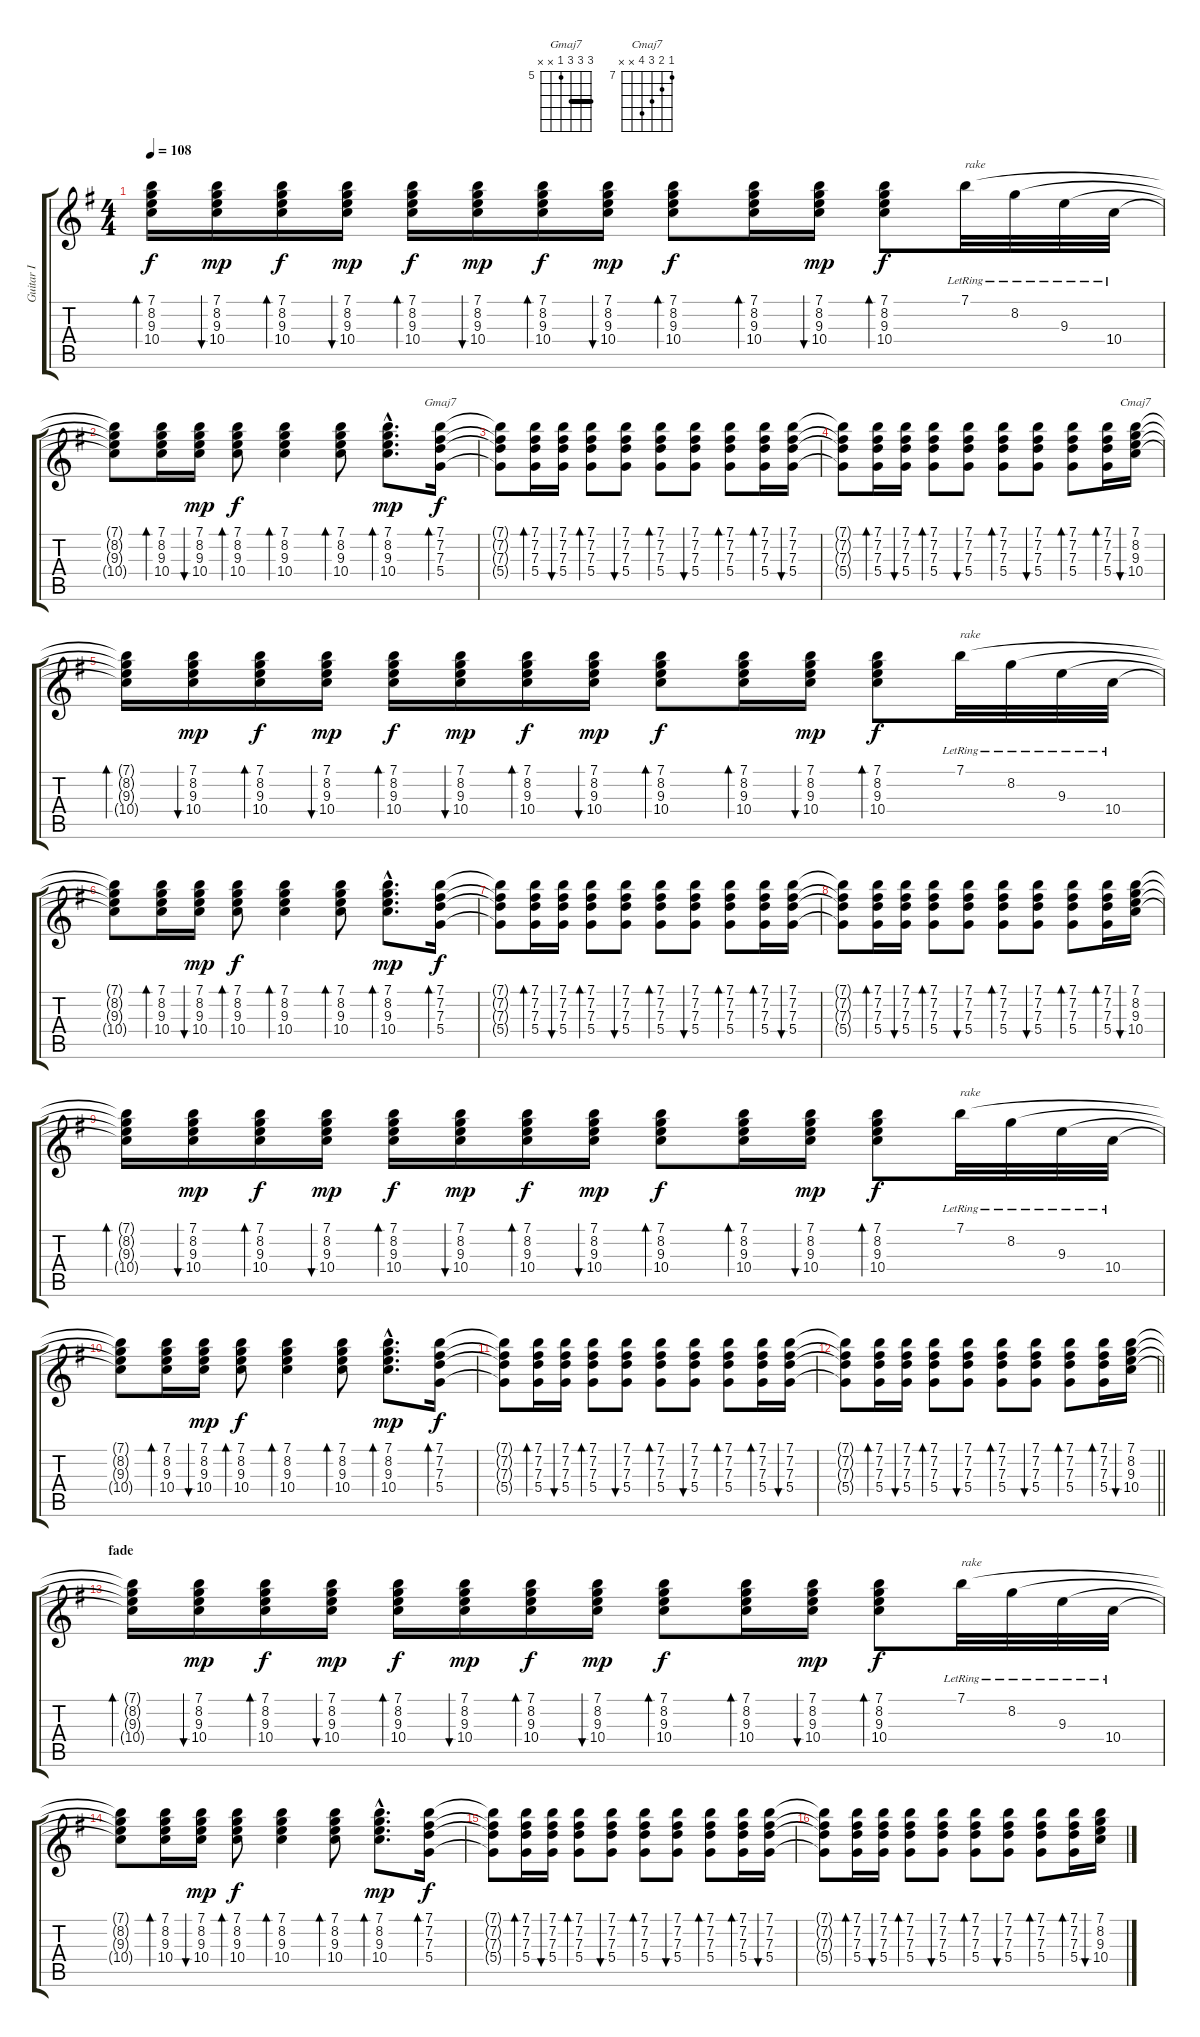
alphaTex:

\track ("Guitar I" "Guitar I") {instrument electricguitarclean}
\staff {score tabs}
\tuning (E4 B3 G3 D3 A2 E2) {hide}
\chord ("Gmaj7" 7 7 7 5 x x) {firstfret 5 barre 7}
\chord ("Cmaj7" 7 8 9 10 x x) {firstfret 7}
\ts (4 4)
\tempo 108
\clef g2
\ks g
(7.1{t} 8.2{t} 9.3{t} 10.4{t}).16{bd 30 dy f} (7.1 8.2 9.3 10.4).16{bu 30 dy mp} (7.1 8.2 9.3 10.4).16{bd 30 dy f} (7.1 8.2 9.3 10.4).16{bu 30 dy mp} (7.1 8.2 9.3 10.4).16{bd 30 dy f} (7.1 8.2 9.3 10.4).16{bu 30 dy mp} (7.1 8.2 9.3 10.4).16{bd 30 dy f} (7.1 8.2 9.3 10.4).16{bu 30 dy mp} (7.1 8.2 9.3 10.4).8{bd 30 dy f} (7.1 8.2 9.3 10.4).16{bd 30} (7.1 8.2 9.3 10.4).16{bu 30 dy mp} (7.1 8.2 9.3 10.4).8{bd 30 dy f} 7.1{lr}.32{txt "rake"} 8.2{lr}.32 9.3{lr}.32 10.4{lr}.32 |
(7.1{t} 8.2{t} 9.3{t} 10.4{t}).8 (7.1 8.2 9.3 10.4).16{bd 30} (7.1 8.2 9.3 10.4).16{bu 30 dy mp} (7.1 8.2 9.3 10.4).8{bd 30 dy f} (7.1 8.2 9.3 10.4).4{bd 60} (7.1 8.2 9.3 10.4).8{bd 30} (7.1{hac} 8.2{hac} 9.3{hac} 10.4{hac}).8{d bd 30 dy mp} (7.1 7.2 7.3 5.4).16{bd 240 ch "Gmaj7" dy f} |
(7.1{t} 7.2{t} 7.3{t} 5.4{t}).8 (7.1 7.2 7.3 5.4).16{bd 30} (7.1 7.2 7.3 5.4).16{bu 30} (7.1 7.2 7.3 5.4).8{bd 30} (7.1 7.2 7.3 5.4).8{bu 30} (7.1 7.2 7.3 5.4).8{bd 30} (7.1 7.2 7.3 5.4).8{bu 30} (7.1 7.2 7.3 5.4).8{bd 30} (7.1 7.2 7.3 5.4).16{bd 30} (7.1 7.2 7.3 5.4).16{bu 240} |
(7.1{t} 7.2{t} 7.3{t} 5.4{t}).8 (7.1 7.2 7.3 5.4).16{bd 30} (7.1 7.2 7.3 5.4).16{bu 30} (7.1 7.2 7.3 5.4).8{bd 30} (7.1 7.2 7.3 5.4).8{bu 30} (7.1 7.2 7.3 5.4).8{bd 30} (7.1 7.2 7.3 5.4).8{bu 30} (7.1 7.2 7.3 5.4).8{bd 30} (7.1 7.2 7.3 5.4).16{bd 30} (7.1 8.2 9.3 10.4).16{bu 240 ch "Cmaj7"} |
(7.1{t} 8.2{t} 9.3{t} 10.4{t}).16{bd 30} (7.1 8.2 9.3 10.4).16{bu 30 dy mp} (7.1 8.2 9.3 10.4).16{bd 30 dy f} (7.1 8.2 9.3 10.4).16{bu 30 dy mp} (7.1 8.2 9.3 10.4).16{bd 30 dy f} (7.1 8.2 9.3 10.4).16{bu 30 dy mp} (7.1 8.2 9.3 10.4).16{bd 30 dy f} (7.1 8.2 9.3 10.4).16{bu 30 dy mp} (7.1 8.2 9.3 10.4).8{bd 30 dy f} (7.1 8.2 9.3 10.4).16{bd 30} (7.1 8.2 9.3 10.4).16{bu 30 dy mp} (7.1 8.2 9.3 10.4).8{bd 30 dy f} 7.1{lr}.32{txt "rake"} 8.2{lr}.32 9.3{lr}.32 10.4{lr}.32 |
(7.1{t} 8.2{t} 9.3{t} 10.4{t}).8 (7.1 8.2 9.3 10.4).16{bd 30} (7.1 8.2 9.3 10.4).16{bu 30 dy mp} (7.1 8.2 9.3 10.4).8{bd 30 dy f} (7.1 8.2 9.3 10.4).4{bd 60} (7.1 8.2 9.3 10.4).8{bd 30} (7.1{hac} 8.2{hac} 9.3{hac} 10.4{hac}).8{d bd 30 dy mp} (7.1 7.2 7.3 5.4).16{bd 240 dy f} |
(7.1{t} 7.2{t} 7.3{t} 5.4{t}).8 (7.1 7.2 7.3 5.4).16{bd 30} (7.1 7.2 7.3 5.4).16{bu 30} (7.1 7.2 7.3 5.4).8{bd 30} (7.1 7.2 7.3 5.4).8{bu 30} (7.1 7.2 7.3 5.4).8{bd 30} (7.1 7.2 7.3 5.4).8{bu 30} (7.1 7.2 7.3 5.4).8{bd 30} (7.1 7.2 7.3 5.4).16{bd 30} (7.1 7.2 7.3 5.4).16{bu 240} |
(7.1{t} 7.2{t} 7.3{t} 5.4{t}).8 (7.1 7.2 7.3 5.4).16{bd 30} (7.1 7.2 7.3 5.4).16{bu 30} (7.1 7.2 7.3 5.4).8{bd 30} (7.1 7.2 7.3 5.4).8{bu 30} (7.1 7.2 7.3 5.4).8{bd 30} (7.1 7.2 7.3 5.4).8{bu 30} (7.1 7.2 7.3 5.4).8{bd 30} (7.1 7.2 7.3 5.4).16{bd 30} (7.1 8.2 9.3 10.4).16{bu 240} |
(7.1{t} 8.2{t} 9.3{t} 10.4{t}).16{bd 30} (7.1 8.2 9.3 10.4).16{bu 30 dy mp} (7.1 8.2 9.3 10.4).16{bd 30 dy f} (7.1 8.2 9.3 10.4).16{bu 30 dy mp} (7.1 8.2 9.3 10.4).16{bd 30 dy f} (7.1 8.2 9.3 10.4).16{bu 30 dy mp} (7.1 8.2 9.3 10.4).16{bd 30 dy f} (7.1 8.2 9.3 10.4).16{bu 30 dy mp} (7.1 8.2 9.3 10.4).8{bd 30 dy f} (7.1 8.2 9.3 10.4).16{bd 30} (7.1 8.2 9.3 10.4).16{bu 30 dy mp} (7.1 8.2 9.3 10.4).8{bd 30 dy f} 7.1{lr}.32{txt "rake"} 8.2{lr}.32 9.3{lr}.32 10.4{lr}.32 |
(7.1{t} 8.2{t} 9.3{t} 10.4{t}).8 (7.1 8.2 9.3 10.4).16{bd 30} (7.1 8.2 9.3 10.4).16{bu 30 dy mp} (7.1 8.2 9.3 10.4).8{bd 30 dy f} (7.1 8.2 9.3 10.4).4{bd 60} (7.1 8.2 9.3 10.4).8{bd 30} (7.1{hac} 8.2{hac} 9.3{hac} 10.4{hac}).8{d bd 30 dy mp} (7.1 7.2 7.3 5.4).16{bd 240 dy f} |
(7.1{t} 7.2{t} 7.3{t} 5.4{t}).8 (7.1 7.2 7.3 5.4).16{bd 30} (7.1 7.2 7.3 5.4).16{bu 30} (7.1 7.2 7.3 5.4).8{bd 30} (7.1 7.2 7.3 5.4).8{bu 30} (7.1 7.2 7.3 5.4).8{bd 30} (7.1 7.2 7.3 5.4).8{bu 30} (7.1 7.2 7.3 5.4).8{bd 30} (7.1 7.2 7.3 5.4).16{bd 30} (7.1 7.2 7.3 5.4).16{bu 240} |
\barLineRight lightlight
(7.1{t} 7.2{t} 7.3{t} 5.4{t}).8 (7.1 7.2 7.3 5.4).16{bd 30} (7.1 7.2 7.3 5.4).16{bu 30} (7.1 7.2 7.3 5.4).8{bd 30} (7.1 7.2 7.3 5.4).8{bu 30} (7.1 7.2 7.3 5.4).8{bd 30} (7.1 7.2 7.3 5.4).8{bu 30} (7.1 7.2 7.3 5.4).8{bd 30} (7.1 7.2 7.3 5.4).16{bd 30} (7.1 8.2 9.3 10.4).16{bu 240} |
\section ("" "fade")
(7.1{t} 8.2{t} 9.3{t} 10.4{t}).16{bd 30 volume 0} (7.1 8.2 9.3 10.4).16{bu 30 dy mp} (7.1 8.2 9.3 10.4).16{bd 30 dy f} (7.1 8.2 9.3 10.4).16{bu 30 dy mp} (7.1 8.2 9.3 10.4).16{bd 30 dy f} (7.1 8.2 9.3 10.4).16{bu 30 dy mp} (7.1 8.2 9.3 10.4).16{bd 30 dy f} (7.1 8.2 9.3 10.4).16{bu 30 dy mp} (7.1 8.2 9.3 10.4).8{bd 30 dy f} (7.1 8.2 9.3 10.4).16{bd 30} (7.1 8.2 9.3 10.4).16{bu 30 dy mp} (7.1 8.2 9.3 10.4).8{bd 30 dy f} 7.1{lr}.32{txt "rake"} 8.2{lr}.32 9.3{lr}.32 10.4{lr}.32 |
(7.1{t} 8.2{t} 9.3{t} 10.4{t}).8 (7.1 8.2 9.3 10.4).16{bd 30} (7.1 8.2 9.3 10.4).16{bu 30 dy mp} (7.1 8.2 9.3 10.4).8{bd 30 dy f} (7.1 8.2 9.3 10.4).4{bd 60} (7.1 8.2 9.3 10.4).8{bd 30} (7.1{hac} 8.2{hac} 9.3{hac} 10.4{hac}).8{d bd 30 dy mp} (7.1 7.2 7.3 5.4).16{bd 240 dy f} |
(7.1{t} 7.2{t} 7.3{t} 5.4{t}).8 (7.1 7.2 7.3 5.4).16{bd 30} (7.1 7.2 7.3 5.4).16{bu 30} (7.1 7.2 7.3 5.4).8{bd 30} (7.1 7.2 7.3 5.4).8{bu 30} (7.1 7.2 7.3 5.4).8{bd 30} (7.1 7.2 7.3 5.4).8{bu 30} (7.1 7.2 7.3 5.4).8{bd 30} (7.1 7.2 7.3 5.4).16{bd 30} (7.1 7.2 7.3 5.4).16{bu 240} |
(7.1{t} 7.2{t} 7.3{t} 5.4{t}).8 (7.1 7.2 7.3 5.4).16{bd 30} (7.1 7.2 7.3 5.4).16{bu 30} (7.1 7.2 7.3 5.4).8{bd 30} (7.1 7.2 7.3 5.4).8{bu 30} (7.1 7.2 7.3 5.4).8{bd 30} (7.1 7.2 7.3 5.4).8{bu 30} (7.1 7.2 7.3 5.4).8{bd 30} (7.1 7.2 7.3 5.4).16{bd 30} (7.1 8.2 9.3 10.4).16{bu 240}
